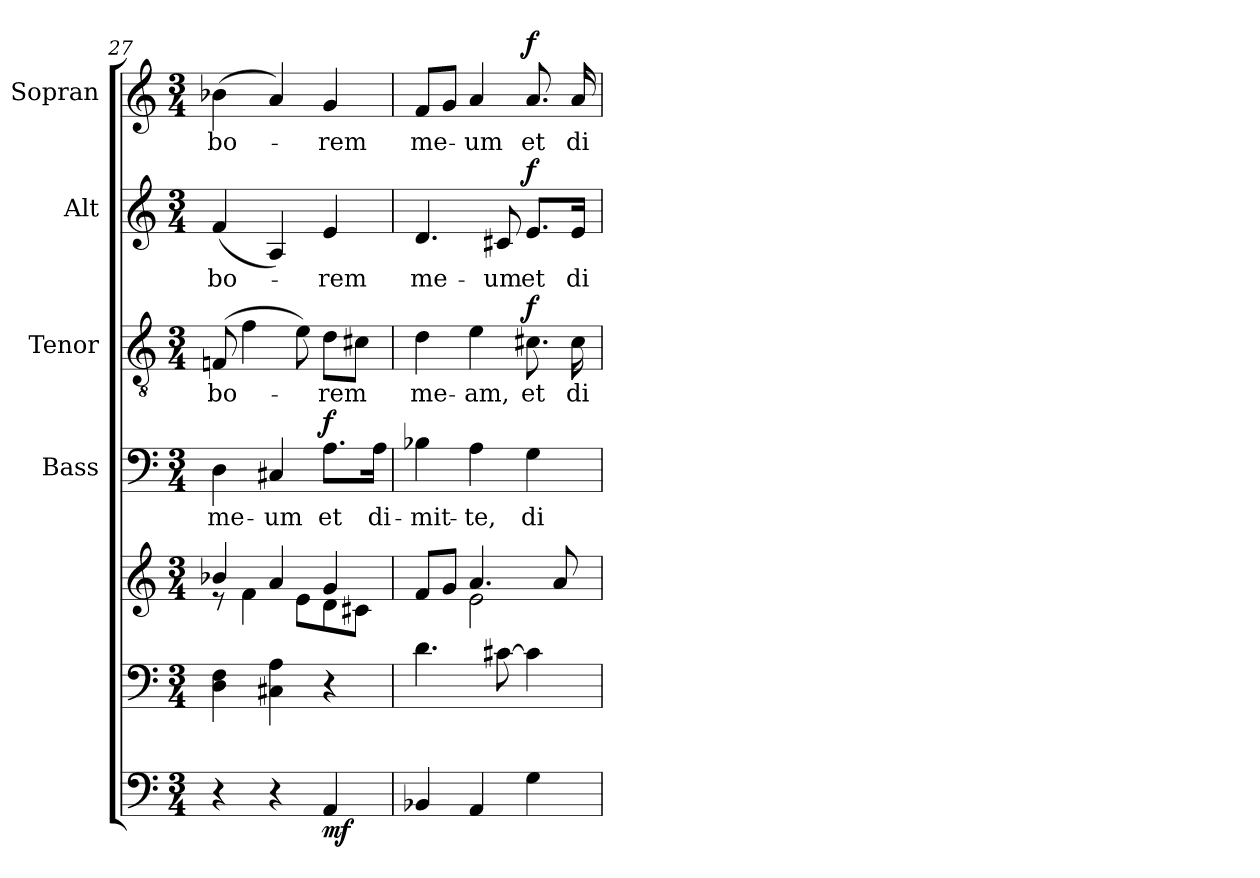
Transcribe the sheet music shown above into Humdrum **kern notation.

**kern	**dynam	**kern	**kern	**kern	**text	**dynam	**kern	**text	**dynam	**kern	**text	**dynam	**kern	**text	**dynam
*part6	*part6	*part5	*part5	*part4	*part4	*part4	*part3	*part3	*part3	*part2	*part2	*part2	*part1	*part1	*part1
*staff7	*staff7	*staff6	*staff5	*staff4	*staff4	*staff4	*staff3	*staff3	*staff3	*staff2	*staff2	*staff2	*staff1	*staff1	*staff1
*	*	*	*	*I"Bass	*	*	*I"Tenor	*	*	*I"Alt	*	*	*I"Sopran	*	*
*	*	*	*	*I'B.	*	*	*I'T.	*	*	*I'A.	*	*	*I'S.	*	*
*clefF4	*	*clefF4	*clefG2	*clefF4	*	*	*clefGv2	*	*	*clefG2	*	*	*clefG2	*	*
*k[]	*	*k[]	*k[]	*k[]	*	*	*k[]	*	*	*k[]	*	*	*k[]	*	*
*C:	*	*C:	*C:	*C:	*	*	*C:	*	*	*C:	*	*	*C:	*	*
*M3/4	*	*M3/4	*M3/4	*M3/4	*	*	*M3/4	*	*	*M3/4	*	*	*M3/4	*	*
=27	=27	=27	=27	=27	=27	=27	=27	=27	=27	=27	=27	=27	=27	=27	=27
*	*	*	*^	*	*	*	*	*	*	*	*	*	*	*	*
!	!	!	!	!	!	!LO:LY:b	!	!	!LO:LY:b	!	!	!LO:LY:b	!	!	!LO:LY:b	!
4r	.	4D\ 4F\	4b-X/	8re	4D\	me-	.	(>8Fn/	-bo-	.	(<4f/	-bo-	.	(>4b-X\	-bo-	.
.	.	.	.	4f\	.	.	.	4f\	.	.	.	.	.	.	.	.
!	!	!	!	!	!	!LO:LY:b	!	!	!	!	!	!	!	!	!	!
4r	.	4C#X\ 4A\	4a/	.	4C#X/	-um	.	.	.	.	4A/)	.	.	4a/)	.	.
.	.	.	.	8e\L	.	.	.	8e\)	.	.	.	.	.	.	.	.
!	!LO:DY:b	!	!	!	!	!LO:LY:b	!LO:DY:a	!	!LO:LY:b	!	!	!LO:LY:b	!	!	!LO:LY:b	!
4AA/	mf	4r	4g/	8d\	8.A\L	et	f	8d\L	-rem	.	4e/	-rem	.	4g/	-rem	.
.	.	.	.	8c#X\J	.	.	.	8c#X\J	.	.	.	.	.	.	.	.
!	!	!	!	!	!	!LO:LY:b	!	!	!	!	!	!	!	!	!	!
.	.	.	.	.	16A\Jk	di-	.	.	.	.	.	.	.	.	.	.
=28	=28	=28	=28	=28	=28	=28	=28	=28	=28	=28	=28	=28	=28	=28	=28	=28
!	!	!	!	!	!	!LO:LY:b	!	!	!LO:LY:b	!	!	!LO:LY:b	!	!	!LO:LY:b	!
4BB-X/	.	4.d\	8f/L	4ryy	4B-X\	-mit-	.	4d\	me-	.	4.d/	me-	.	8f/L	me-	.
.	.	.	8g/J	.	.	.	.	.	.	.	.	.	.	8g/J	.	.
!	!	!	!	!	!	!LO:LY:b	!	!	!LO:LY:b	!	!	!	!	!	!LO:LY:b	!
4AA/	.	.	4.a/	2e\	4A\	-te,	.	4e\	-am,	.	.	.	.	4a/	-um	.
!	!	!	!	!	!	!	!	!	!	!	!	!LO:LY:b	!	!	!	!
.	.	[8c#X\	.	.	.	.	.	.	.	.	8c#X/	-um	.	.	.	.
!	!	!	!	!	!	!LO:LY:b	!	!	!LO:LY:b	!LO:DY:a	!	!LO:LY:b	!LO:DY:a	!	!LO:LY:b	!LO:DY:a
4G\	.	4c#\]	.	.	4G\	di-	.	8.c#X\	et	f	8.e/L	et	f	8.a/	et	f
.	.	.	8a/	.	.	.	.	.	.	.	.	.	.	.	.	.
!	!	!	!	!	!	!	!	!	!LO:LY:b	!	!	!LO:LY:b	!	!	!LO:LY:b	!
.	.	.	.	.	.	.	.	16c#\	di-	.	16e/Jk	di-	.	16a/	di-	.
*	*	*	*v	*v	*	*	*	*	*	*	*	*	*	*	*	*
=	=	=	=	=	=	=	=	=	=	=	=	=	=	=	=
*-	*-	*-	*-	*-	*-	*-	*-	*-	*-	*-	*-	*-	*-	*-	*-
